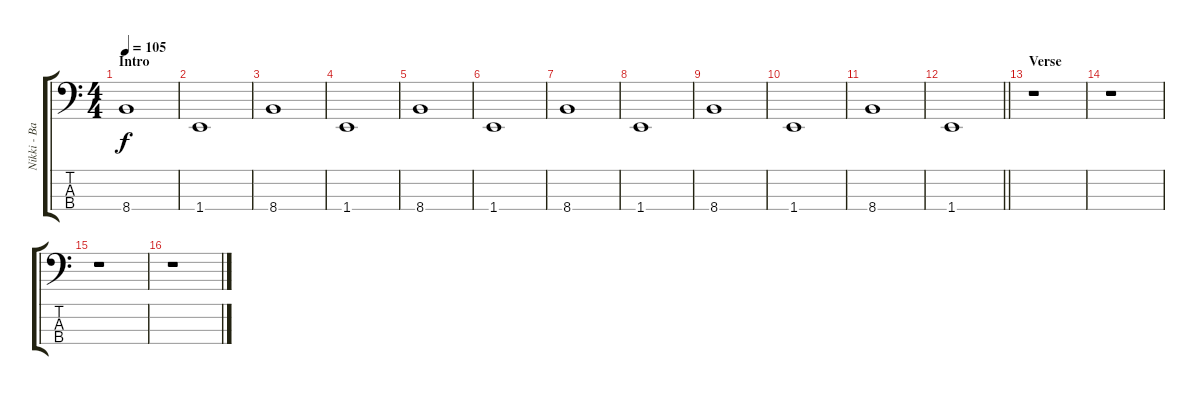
\track ("Nikki - Bass" "Nikki - Ba") {instrument electricbassfinger}
\staff {score tabs}
\tuning (Gb2 Db2 Ab1 Eb1) {hide}
\ts (4 4)
\section ("" "Intro")
\tempo 105
\clef f4
\ks c
8.4.1{dy f instrument electricbassfinger} |
1.4.1 |
8.4.1 |
1.4.1 |
8.4.1 |
1.4.1 |
8.4.1 |
1.4.1 |
8.4.1 |
1.4.1 |
8.4.1 |
\barLineRight lightlight
1.4.1 |
\section ("" "Verse")
r.1 |
r.1 |
r.1 |
r.1
